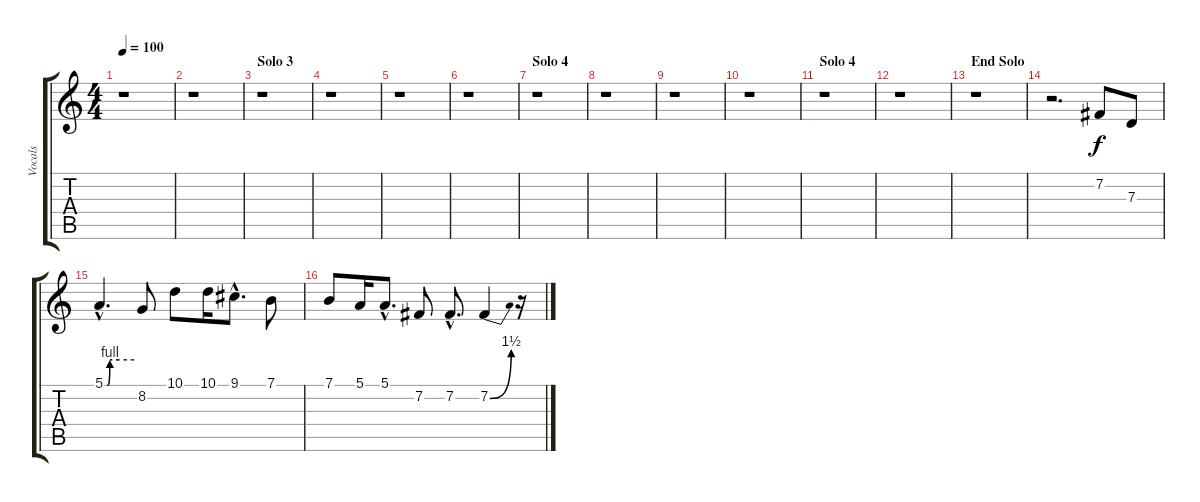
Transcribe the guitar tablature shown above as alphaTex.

\track ("Vocals" "Vocals") {instrument lead2sawtooth}
\staff {score tabs}
\tuning (E4 B3 G3 D3 A2 E2) {hide}
\ts (4 4)
\section ("" "")
\tempo 100
\clef g2
\ks c
r.1{dy f} |
r.1 |
\section ("" "Solo 3")
r.1 |
r.1 |
r.1 |
r.1 |
\section ("" "Solo 4")
r.1 |
r.1 |
\section ("" "")
r.1 |
r.1 |
\section ("" "Solo 4")
r.1 |
r.1 |
\section ("" "End Solo")
r.1 |
r.2{d} 7.2.8 7.3.8 |
5.1{be (custom 0 0 5 0 10 4 15 4 30 4 60 4) hac}.4{d} 8.2.8 10.1.8 10.1.16 9.1{hac}.8{d} 7.1.8 |
7.1.8 5.1.16 5.1{hac}.8{d} 7.2.8 7.2{hac}.8{d} 7.2{be (bend 0 0 60 6)}.4 r.16
